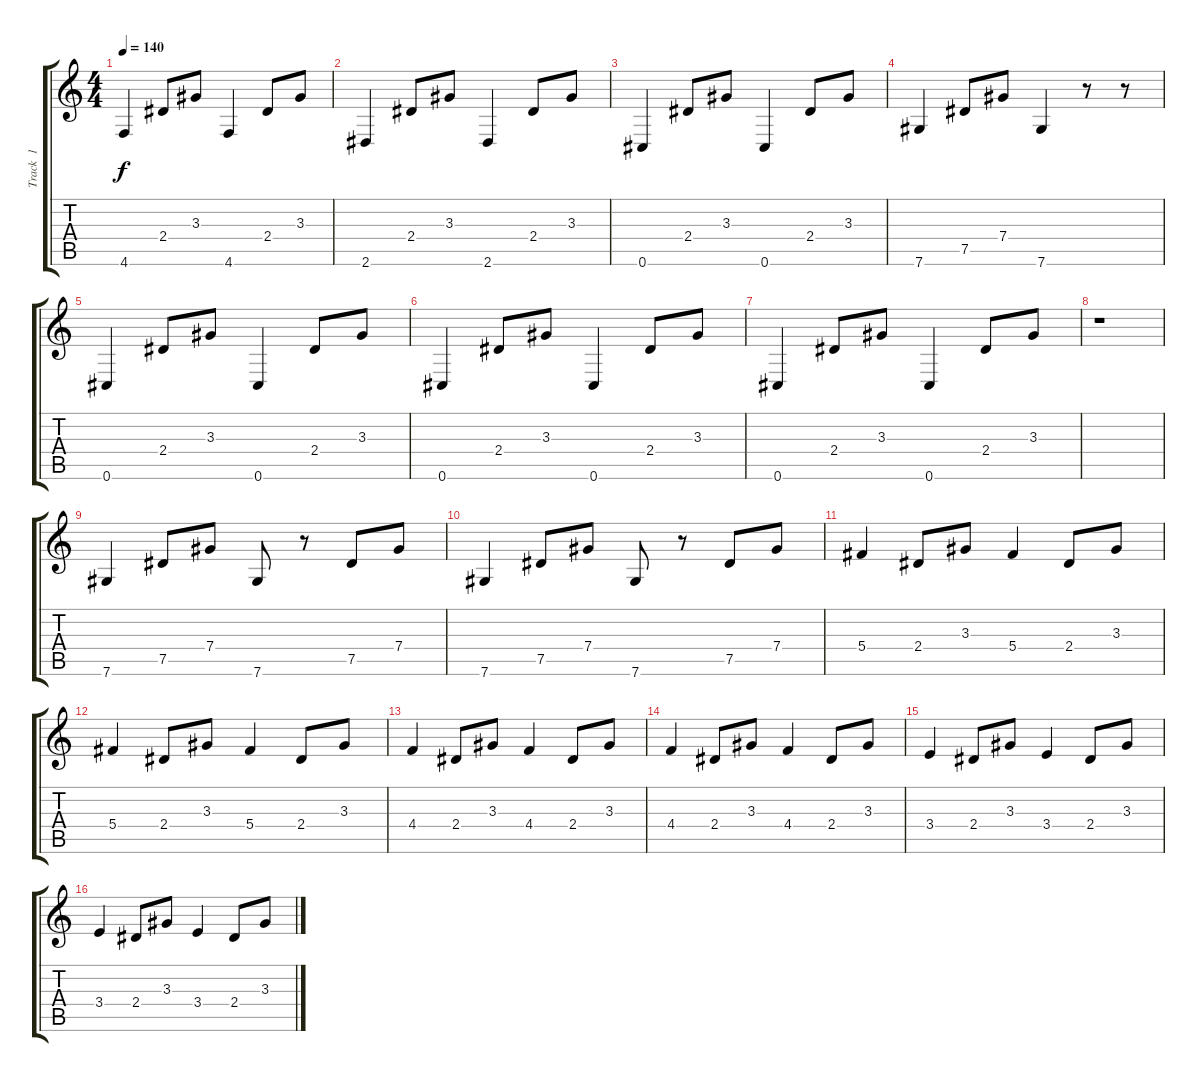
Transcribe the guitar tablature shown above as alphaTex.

\track ("Track  1" "Track  1") {instrument acousticguitarsteel}
\staff {score tabs}
\tuning (Eb4 Bb3 F3 Db3 Ab2 Db2) {hide}
\ts (4 4)
\tempo 140
\clef g2
\ks c
4.6.4{dy f} 2.4.8 3.3.8 4.6.4 2.4.8 3.3.8 |
2.6.4 2.4.8 3.3.8 2.6.4 2.4.8 3.3.8 |
0.6.4 2.4.8 3.3.8 0.6.4 2.4.8 3.3.8 |
7.6.4 7.5.8 7.4.8 7.6.4 r.8 r.8 |
0.6.4 2.4.8 3.3.8 0.6.4 2.4.8 3.3.8 |
0.6.4 2.4.8 3.3.8 0.6.4 2.4.8 3.3.8 |
0.6.4 2.4.8 3.3.8 0.6.4 2.4.8 3.3.8 |
r.1 |
7.6.4 7.5.8 7.4.8 7.6.8 r.8 7.5.8 7.4.8 |
7.6.4 7.5.8 7.4.8 7.6.8 r.8 7.5.8 7.4.8 |
5.4.4 2.4.8 3.3.8 5.4.4 2.4.8 3.3.8 |
5.4.4 2.4.8 3.3.8 5.4.4 2.4.8 3.3.8 |
4.4.4 2.4.8 3.3.8 4.4.4 2.4.8 3.3.8 |
4.4.4 2.4.8 3.3.8 4.4.4 2.4.8 3.3.8 |
3.4.4 2.4.8 3.3.8 3.4.4 2.4.8 3.3.8 |
3.4.4 2.4.8 3.3.8 3.4.4 2.4.8 3.3.8
